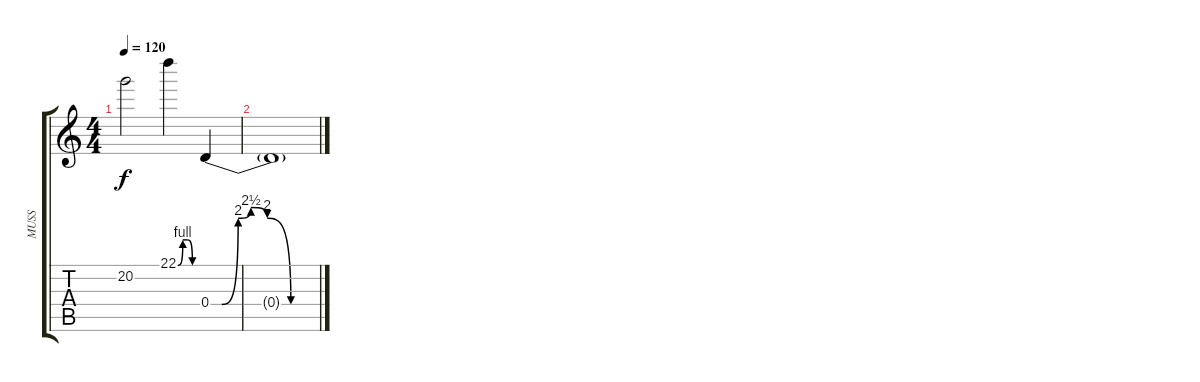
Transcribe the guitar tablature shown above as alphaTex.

\track ("MUSS" "MUSS") {instrument overdrivenguitar}
\staff {score tabs}
\tuning (E4 B3 G3 D3 A2 E2) {hide}
\ts (4 4)
\tempo 120
\clef g2
\ks c
20.2.2{dy f} 22.1{be (custom 0 0 15 4 30 4 45 0 60 0)}.4 0.4{be (custom 0 0 6 0 15 8 22 10 31 8 44 0 60 0)}.4 |
0.4{t}.1
